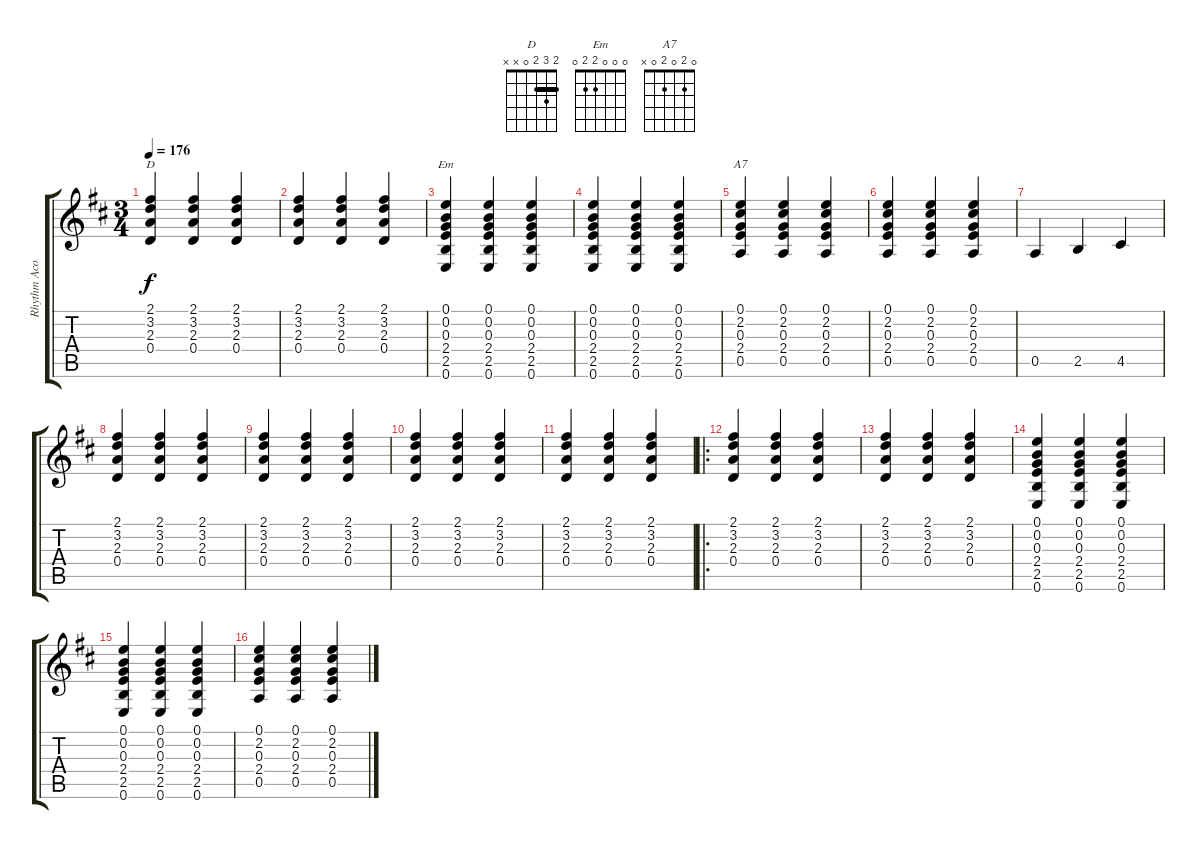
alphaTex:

\track ("Rhythm Acoustic" "Rhythm Aco") {instrument acousticguitarsteel}
\staff {score tabs}
\tuning (E4 B3 G3 D3 A2 E2) {hide}
\chord ("D" 2 3 2 0 x x) {barre 2}
\chord ("Em" 0 0 0 2 2 0)
\chord ("A7" 0 2 0 2 0 x)
\ts (3 4)
\tempo 176
\clef g2
\ks d
(2.1 3.2 2.3 0.4).4{ch "D" dy f instrument acousticguitarsteel} (2.1 3.2 2.3 0.4).4 (2.1 3.2 2.3 0.4).4 |
(2.1 3.2 2.3 0.4).4 (2.1 3.2 2.3 0.4).4 (2.1 3.2 2.3 0.4).4 |
(0.1 0.2 0.3 2.4 2.5 0.6).4{ch "Em"} (0.1 0.2 0.3 2.4 2.5 0.6).4 (0.1 0.2 0.3 2.4 2.5 0.6).4 |
(0.1 0.2 0.3 2.4 2.5 0.6).4 (0.1 0.2 0.3 2.4 2.5 0.6).4 (0.1 0.2 0.3 2.4 2.5 0.6).4 |
(0.1 2.2 0.3 2.4 0.5).4{ch "A7"} (0.1 2.2 0.3 2.4 0.5).4 (0.1 2.2 0.3 2.4 0.5).4 |
(0.1 2.2 0.3 2.4 0.5).4 (0.1 2.2 0.3 2.4 0.5).4 (0.1 2.2 0.3 2.4 0.5).4 |
0.5.4 2.5.4 4.5.4 |
(2.1 3.2 2.3 0.4).4 (2.1 3.2 2.3 0.4).4 (2.1 3.2 2.3 0.4).4 |
(2.1 3.2 2.3 0.4).4 (2.1 3.2 2.3 0.4).4 (2.1 3.2 2.3 0.4).4 |
(2.1 3.2 2.3 0.4).4 (2.1 3.2 2.3 0.4).4 (2.1 3.2 2.3 0.4).4 |
(2.1 3.2 2.3 0.4).4 (2.1 3.2 2.3 0.4).4 (2.1 3.2 2.3 0.4).4 |
\ro
(2.1 3.2 2.3 0.4).4 (2.1 3.2 2.3 0.4).4 (2.1 3.2 2.3 0.4).4 |
(2.1 3.2 2.3 0.4).4 (2.1 3.2 2.3 0.4).4 (2.1 3.2 2.3 0.4).4 |
(0.1 0.2 0.3 2.4 2.5 0.6).4 (0.1 0.2 0.3 2.4 2.5 0.6).4 (0.1 0.2 0.3 2.4 2.5 0.6).4 |
(0.1 0.2 0.3 2.4 2.5 0.6).4 (0.1 0.2 0.3 2.4 2.5 0.6).4 (0.1 0.2 0.3 2.4 2.5 0.6).4 |
(0.1 2.2 0.3 2.4 0.5).4 (0.1 2.2 0.3 2.4 0.5).4 (0.1 2.2 0.3 2.4 0.5).4
